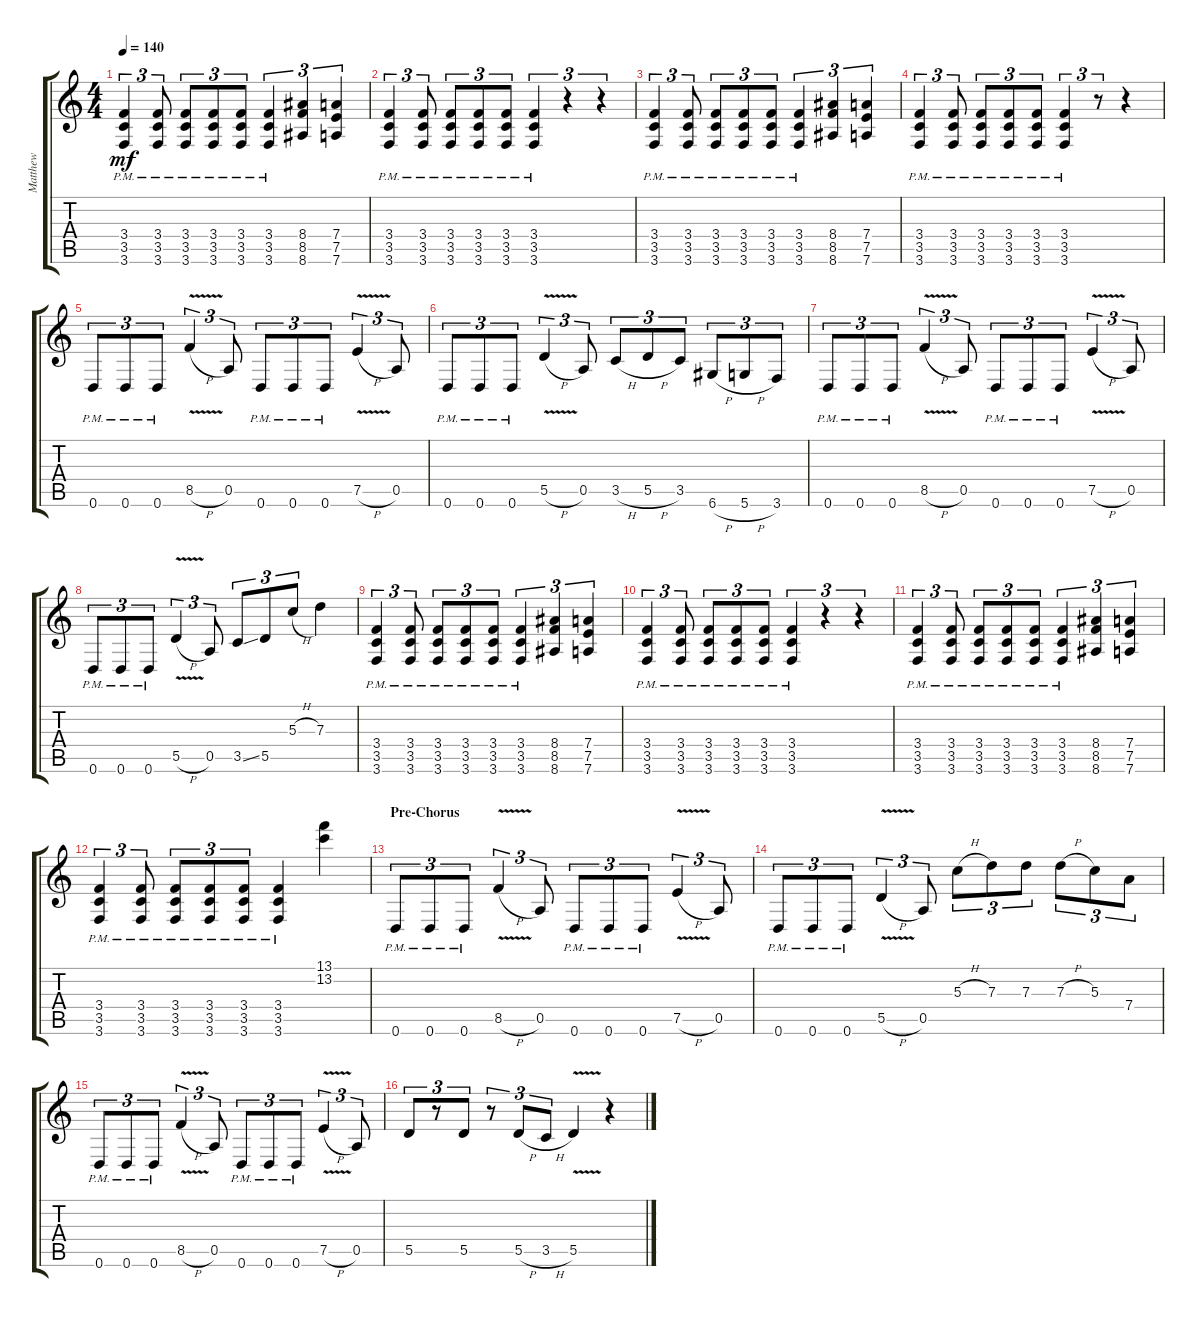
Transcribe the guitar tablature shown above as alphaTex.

\track ("Matthew" "Matthew") {instrument distortionguitar}
\staff {score tabs}
\tuning (E4 B3 G3 D3 A2 D2) {hide}
\ts (4 4)
\tempo 140
\clef g2
\ks c
(3.4{pm} 3.5{pm} 3.6{pm}).4{tu (3 2) dy mf} (3.4{pm} 3.5{pm} 3.6{pm}).8{tu (3 2)} (3.4{pm} 3.5{pm} 3.6{pm}).8{tu (3 2)} (3.4{pm} 3.5{pm} 3.6{pm}).8{tu (3 2)} (3.4{pm} 3.5{pm} 3.6{pm}).8{tu (3 2)} (3.4{pm} 3.5{pm} 3.6{pm}).4{tu (3 2)} (8.4 8.5 8.6).4{tu (3 2)} (7.4 7.5 7.6).4{tu (3 2)} |
(3.4{pm} 3.5{pm} 3.6{pm}).4{tu (3 2)} (3.4{pm} 3.5{pm} 3.6{pm}).8{tu (3 2)} (3.4{pm} 3.5{pm} 3.6{pm}).8{tu (3 2)} (3.4{pm} 3.5{pm} 3.6{pm}).8{tu (3 2)} (3.4{pm} 3.5{pm} 3.6{pm}).8{tu (3 2)} (3.4{pm} 3.5{pm} 3.6{pm}).4{tu (3 2)} r.4{tu (3 2)} r.4{tu (3 2)} |
(3.4{pm} 3.5{pm} 3.6{pm}).4{tu (3 2)} (3.4{pm} 3.5{pm} 3.6{pm}).8{tu (3 2)} (3.4{pm} 3.5{pm} 3.6{pm}).8{tu (3 2)} (3.4{pm} 3.5{pm} 3.6{pm}).8{tu (3 2)} (3.4{pm} 3.5{pm} 3.6{pm}).8{tu (3 2)} (3.4{pm} 3.5{pm} 3.6{pm}).4{tu (3 2)} (8.4 8.5 8.6).4{tu (3 2)} (7.4 7.5 7.6).4{tu (3 2)} |
(3.4{pm} 3.5{pm} 3.6{pm}).4{tu (3 2)} (3.4{pm} 3.5{pm} 3.6{pm}).8{tu (3 2)} (3.4{pm} 3.5{pm} 3.6{pm}).8{tu (3 2)} (3.4{pm} 3.5{pm} 3.6{pm}).8{tu (3 2)} (3.4{pm} 3.5{pm} 3.6{pm}).8{tu (3 2)} (3.4{pm} 3.5{pm} 3.6{pm}).4{tu (3 2)} r.8{tu (3 2)} r.4 |
0.6{pm}.8{tu (3 2)} 0.6{pm}.8{tu (3 2)} 0.6{pm}.8{tu (3 2)} 8.5{v h}.4{tu (3 2)} 0.5.8{tu (3 2)} 0.6{pm}.8{tu (3 2)} 0.6{pm}.8{tu (3 2)} 0.6{pm}.8{tu (3 2)} 7.5{v h}.4{tu (3 2)} 0.5.8{tu (3 2)} |
0.6{pm}.8{tu (3 2)} 0.6{pm}.8{tu (3 2)} 0.6{pm}.8{tu (3 2)} 5.5{v h}.4{tu (3 2)} 0.5.8{tu (3 2)} 3.5{h}.8{tu (3 2)} 5.5{h}.8{tu (3 2)} 3.5.8{tu (3 2)} 6.6{h}.8{tu (3 2)} 5.6{h}.8{tu (3 2)} 3.6.8{tu (3 2)} |
0.6{pm}.8{tu (3 2)} 0.6{pm}.8{tu (3 2)} 0.6{pm}.8{tu (3 2)} 8.5{v h}.4{tu (3 2)} 0.5.8{tu (3 2)} 0.6{pm}.8{tu (3 2)} 0.6{pm}.8{tu (3 2)} 0.6{pm}.8{tu (3 2)} 7.5{v h}.4{tu (3 2)} 0.5.8{tu (3 2)} |
0.6{pm}.8{tu (3 2)} 0.6{pm}.8{tu (3 2)} 0.6{pm}.8{tu (3 2)} 5.5{v h}.4{tu (3 2)} 0.5.8{tu (3 2)} 3.5{ss}.8{tu (3 2)} 5.5.8{tu (3 2)} 5.3{h}.8{tu (3 2)} 7.3.4 |
(3.4{pm} 3.5{pm} 3.6{pm}).4{tu (3 2)} (3.4{pm} 3.5{pm} 3.6{pm}).8{tu (3 2)} (3.4{pm} 3.5{pm} 3.6{pm}).8{tu (3 2)} (3.4{pm} 3.5{pm} 3.6{pm}).8{tu (3 2)} (3.4{pm} 3.5{pm} 3.6{pm}).8{tu (3 2)} (3.4{pm} 3.5{pm} 3.6{pm}).4{tu (3 2)} (8.4 8.5 8.6).4{tu (3 2)} (7.4 7.5 7.6).4{tu (3 2)} |
(3.4{pm} 3.5{pm} 3.6{pm}).4{tu (3 2)} (3.4{pm} 3.5{pm} 3.6{pm}).8{tu (3 2)} (3.4{pm} 3.5{pm} 3.6{pm}).8{tu (3 2)} (3.4{pm} 3.5{pm} 3.6{pm}).8{tu (3 2)} (3.4{pm} 3.5{pm} 3.6{pm}).8{tu (3 2)} (3.4{pm} 3.5{pm} 3.6{pm}).4{tu (3 2)} r.4{tu (3 2)} r.4{tu (3 2)} |
(3.4{pm} 3.5{pm} 3.6{pm}).4{tu (3 2)} (3.4{pm} 3.5{pm} 3.6{pm}).8{tu (3 2)} (3.4{pm} 3.5{pm} 3.6{pm}).8{tu (3 2)} (3.4{pm} 3.5{pm} 3.6{pm}).8{tu (3 2)} (3.4{pm} 3.5{pm} 3.6{pm}).8{tu (3 2)} (3.4{pm} 3.5{pm} 3.6{pm}).4{tu (3 2)} (8.4 8.5 8.6).4{tu (3 2)} (7.4 7.5 7.6).4{tu (3 2)} |
(3.4{pm} 3.5{pm} 3.6{pm}).4{tu (3 2)} (3.4{pm} 3.5{pm} 3.6{pm}).8{tu (3 2)} (3.4{pm} 3.5{pm} 3.6{pm}).8{tu (3 2)} (3.4{pm} 3.5{pm} 3.6{pm}).8{tu (3 2)} (3.4{pm} 3.5{pm} 3.6{pm}).8{tu (3 2)} (3.4{pm} 3.5{pm} 3.6{pm}).4 (13.1 13.2).4 |
\section ("" "Pre-Chorus")
0.6{pm}.8{tu (3 2)} 0.6{pm}.8{tu (3 2)} 0.6{pm}.8{tu (3 2)} 8.5{v h}.4{tu (3 2)} 0.5.8{tu (3 2)} 0.6{pm}.8{tu (3 2)} 0.6{pm}.8{tu (3 2)} 0.6{pm}.8{tu (3 2)} 7.5{v h}.4{tu (3 2)} 0.5.8{tu (3 2)} |
0.6{pm}.8{tu (3 2)} 0.6{pm}.8{tu (3 2)} 0.6{pm}.8{tu (3 2)} 5.5{v h}.4{tu (3 2)} 0.5.8{tu (3 2)} 5.3{h}.8{tu (3 2)} 7.3.8{tu (3 2)} 7.3.8{tu (3 2)} 7.3{h}.8{tu (3 2)} 5.3.8{tu (3 2)} 7.4.8{tu (3 2)} |
0.6{pm}.8{tu (3 2)} 0.6{pm}.8{tu (3 2)} 0.6{pm}.8{tu (3 2)} 8.5{v h}.4{tu (3 2)} 0.5.8{tu (3 2)} 0.6{pm}.8{tu (3 2)} 0.6{pm}.8{tu (3 2)} 0.6{pm}.8{tu (3 2)} 7.5{v h}.4{tu (3 2)} 0.5.8{tu (3 2)} |
5.5.8{tu (3 2)} r.8{tu (3 2)} 5.5.8{tu (3 2)} r.8{tu (3 2)} 5.5{h}.8{tu (3 2)} 3.5{h}.8{tu (3 2)} 5.5{v}.4 r.4
